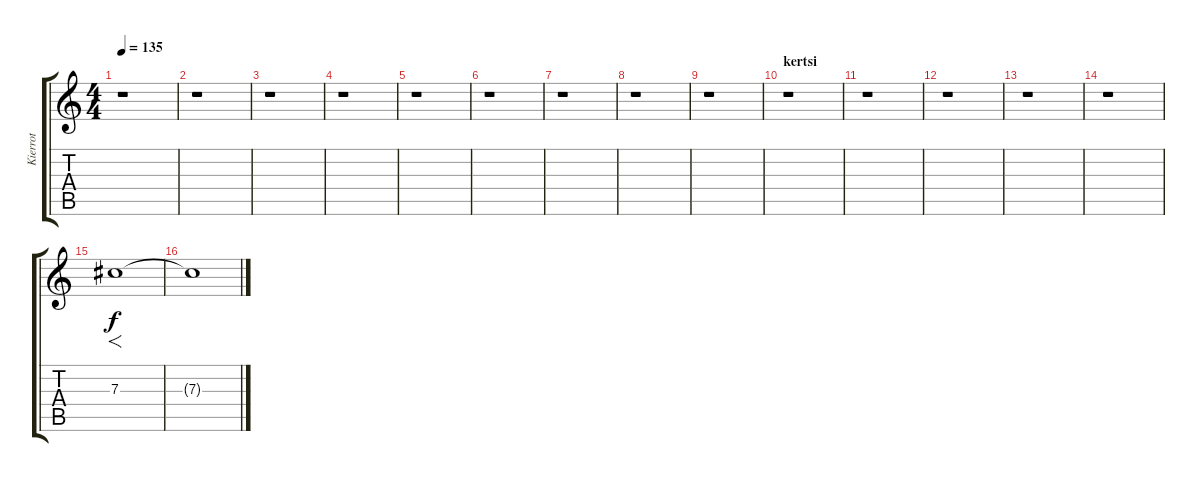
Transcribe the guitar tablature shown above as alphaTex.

\track ("Kierrot" "Kierrot") {instrument guitarharmonics}
\staff {score tabs}
\tuning (Eb4 Bb3 Gb3 Db3 Ab2 Db2) {hide}
\ts (4 4)
\tempo 135
\clef g2
\ks c
r.1{dy f} |
r.1 |
r.1 |
r.1 |
r.1 |
r.1 |
r.1 |
r.1 |
r.1 |
\section ("" "kertsi")
r.1 |
r.1 |
r.1 |
r.1 |
r.1 |
7.3.1{f} |
7.3{t}.1
